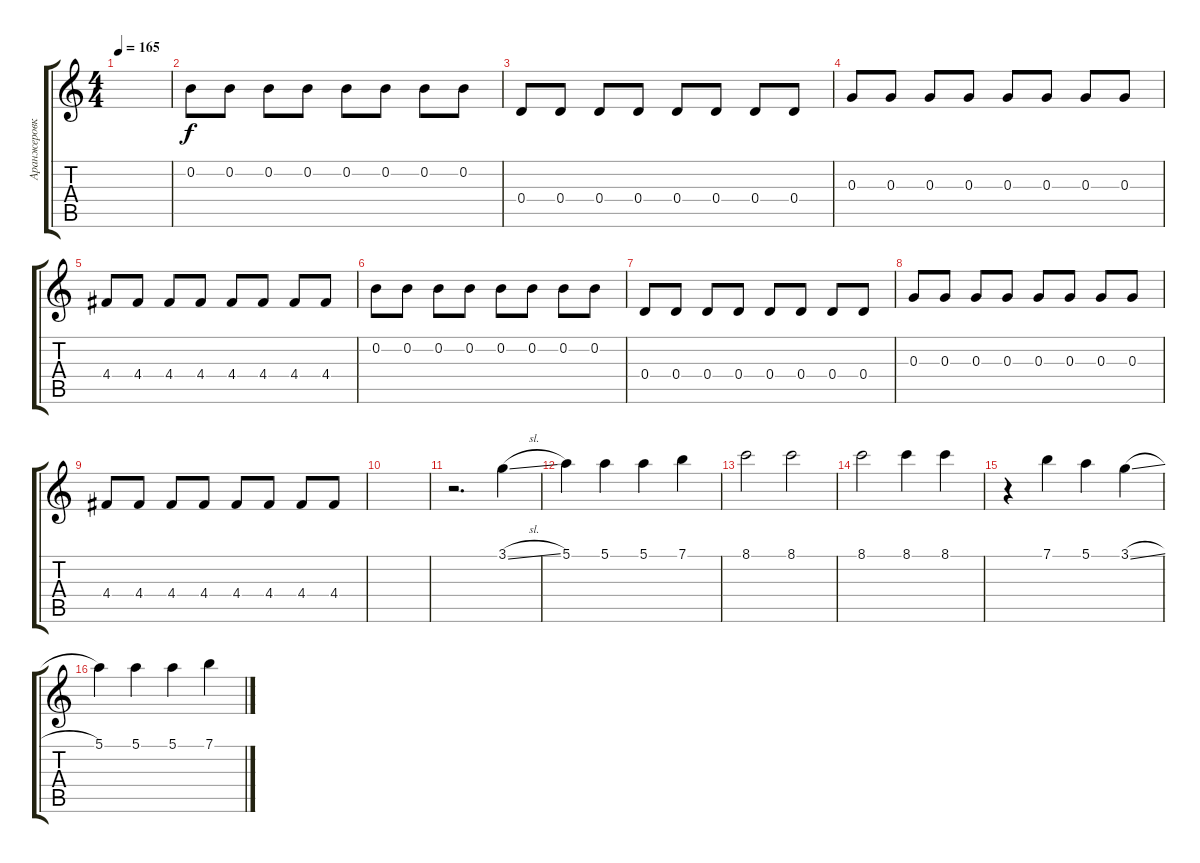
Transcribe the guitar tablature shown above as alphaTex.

\track ("Аранжеровка" "Аранжеровк") {instrument electricguitarjazz}
\staff {score tabs}
\tuning (E4 B3 G3 D3 A2 E2) {hide}
\ts (4 4)
\tempo 165
\clef g2
\ks c
|
0.2.8 0.2.8 0.2.8 0.2.8 0.2.8 0.2.8 0.2.8 0.2.8 |
0.4.8 0.4.8 0.4.8 0.4.8 0.4.8 0.4.8 0.4.8 0.4.8 |
0.3.8 0.3.8 0.3.8 0.3.8 0.3.8 0.3.8 0.3.8 0.3.8 |
4.4.8 4.4.8 4.4.8 4.4.8 4.4.8 4.4.8 4.4.8 4.4.8 |
0.2.8 0.2.8 0.2.8 0.2.8 0.2.8 0.2.8 0.2.8 0.2.8 |
0.4.8 0.4.8 0.4.8 0.4.8 0.4.8 0.4.8 0.4.8 0.4.8 |
0.3.8 0.3.8 0.3.8 0.3.8 0.3.8 0.3.8 0.3.8 0.3.8 |
4.4.8 4.4.8 4.4.8 4.4.8 4.4.8 4.4.8 4.4.8 4.4.8 |
|
r.2{d} 3.1{sl}.4 |
5.1.4 5.1.4 5.1.4 7.1.4 |
8.1.2 8.1.2 |
8.1.2 8.1.4 8.1.4 |
r.4 7.1.4 5.1.4 3.1{sl}.4 |
5.1.4 5.1.4 5.1.4 7.1.4
